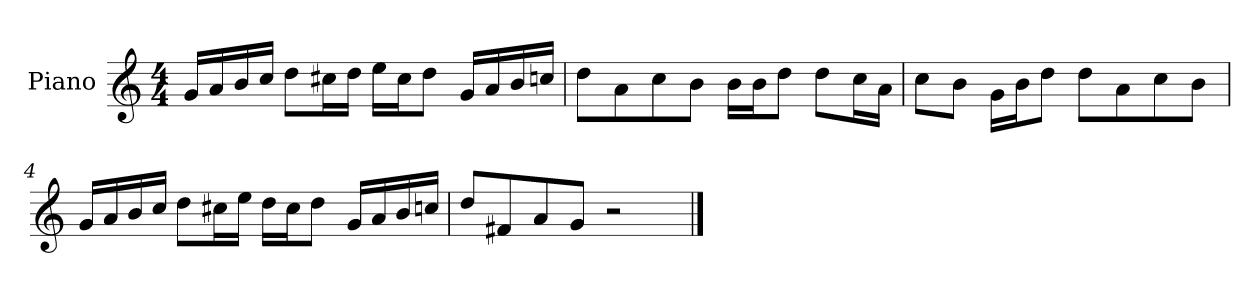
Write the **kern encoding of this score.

**kern
*part1
*staff1
*I"Piano
*I'P-no
*clefG2
*k[]
*M4/4
*MM90
=1
16g/LL
16a/
16b/
16cc/JJ
8dd\L
16cc#X\L
16dd\JJ
16ee\LL
16cc#\J
8dd\J
16g/LL
16a/
16b/
16ccn/JJ
=2
8dd\L
8a\
8cc\
8b\J
16b\LL
16b\J
8dd\J
8dd\L
16cc\L
16a\JJ
=3
8cc\L
8b\J
16g\LL
16b\J
8dd\J
8dd\L
8a\
8cc\
8b\J
!!LO:LB:g=z
=4
16g/LL
16a/
16b/
16cc/JJ
8dd\L
16cc#X\L
16ee\JJ
16dd\LL
16cc#\J
8dd\J
16g/LL
16a/
16b/
16ccn/JJ
=5
8dd/L
8f#X/
8a/
8g/J
2r
==
*-
